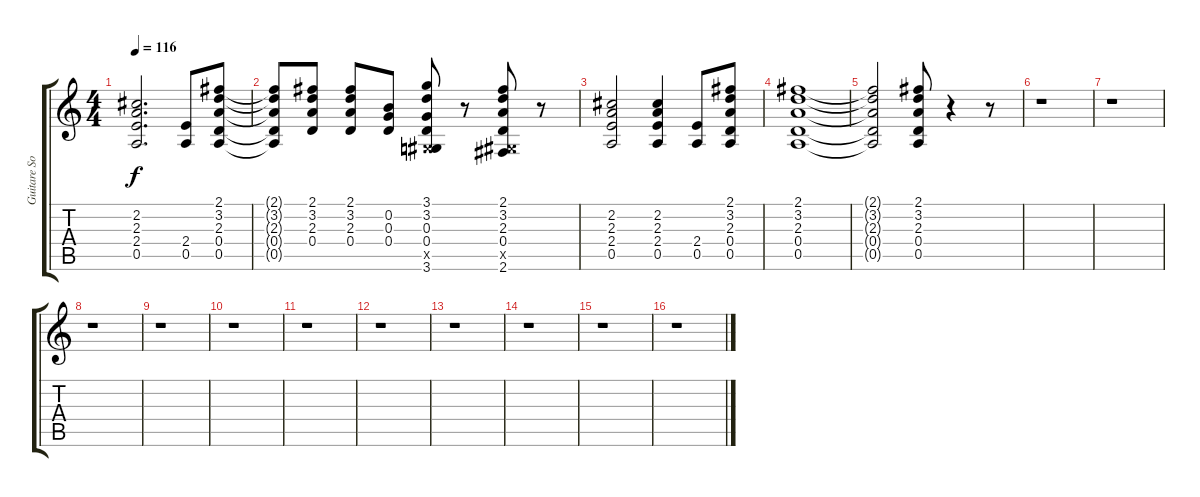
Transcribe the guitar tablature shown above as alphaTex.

\track ("Guitare Solo" "Guitare So") {instrument overdrivenguitar}
\staff {score tabs}
\tuning (E4 B3 G3 D3 A2 E2) {hide}
\ts (4 4)
\tempo 116
\clef g2
\ks c
(2.2 2.3 2.4 0.5).2{d dy f} (2.4 0.5).8 (2.1 3.2 2.3 0.4 0.5).8 |
(2.1{t} 3.2{t} 2.3{t} 0.4{t} 0.5{t}).8 (2.1 3.2 2.3 0.4).8 (2.1 3.2 2.3 0.4).8 (0.2 0.3 0.4).8 (3.1 3.2 0.3 0.4 -1.5{x} 3.6).8 r.8 (2.1 3.2 2.3 0.4 -1.5{x} 2.6).8 r.8 |
(2.2 2.3 2.4 0.5).2 (2.2 2.3 2.4 0.5).4 (2.4 0.5).8 (2.1 3.2 2.3 0.4 0.5).8 |
(2.1 3.2 2.3 0.4 0.5).1 |
(2.1{t} 3.2{t} 2.3{t} 0.4{t} 0.5{t}).2 (2.1 3.2 2.3 0.4 0.5).8 r.4 r.8 |
r.1 |
r.1 |
r.1 |
r.1 |
r.1 |
r.1 |
r.1 |
r.1 |
r.1 |
r.1 |
r.1
